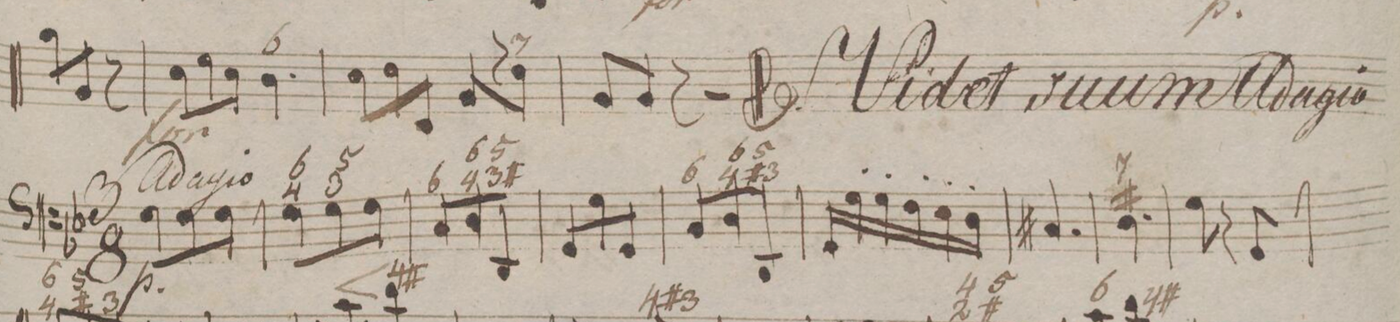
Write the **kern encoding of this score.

**kern	**fba	**dynam
*I"Organ.	*	*
*clefF4	*	*
*k[b-e-]	*	*
*M6/8	*	*
*k[b-e-]	*	*
*M3/8	*	*
8G\L	.	p
8G\	.	.
8G\J	.	.
=71	=71	=71
8G\L	6 4	.
8G\	5 3	.
8G\J	.	.
=72	=72	=72
8C/L	6	.
8D\	6 4	.
8DD/J	5 #3r	.
=73	=73	=73
8GG/L	.	.
8G\	.	.
8GG/J	.	.
=74	=74	=74
8C/L	6	.
8D\	6 4	.
8DD/J	5 #3	.
=75	=75	=75
16GG/LL	.	.
16G\'>	.	.
16G\'>	.	.
16F\'>	.	.
16E-\'>	.	.
16D\'>JJ	.	.
=76	=76	=76
4.C#X/	.	.
=77	=77	=77
4.D\	7 #	.
=78	=78	=78
8G\	.	.
8r	.	.
8GG/	.	.
=79	=79	=79
*-	*-	*-
